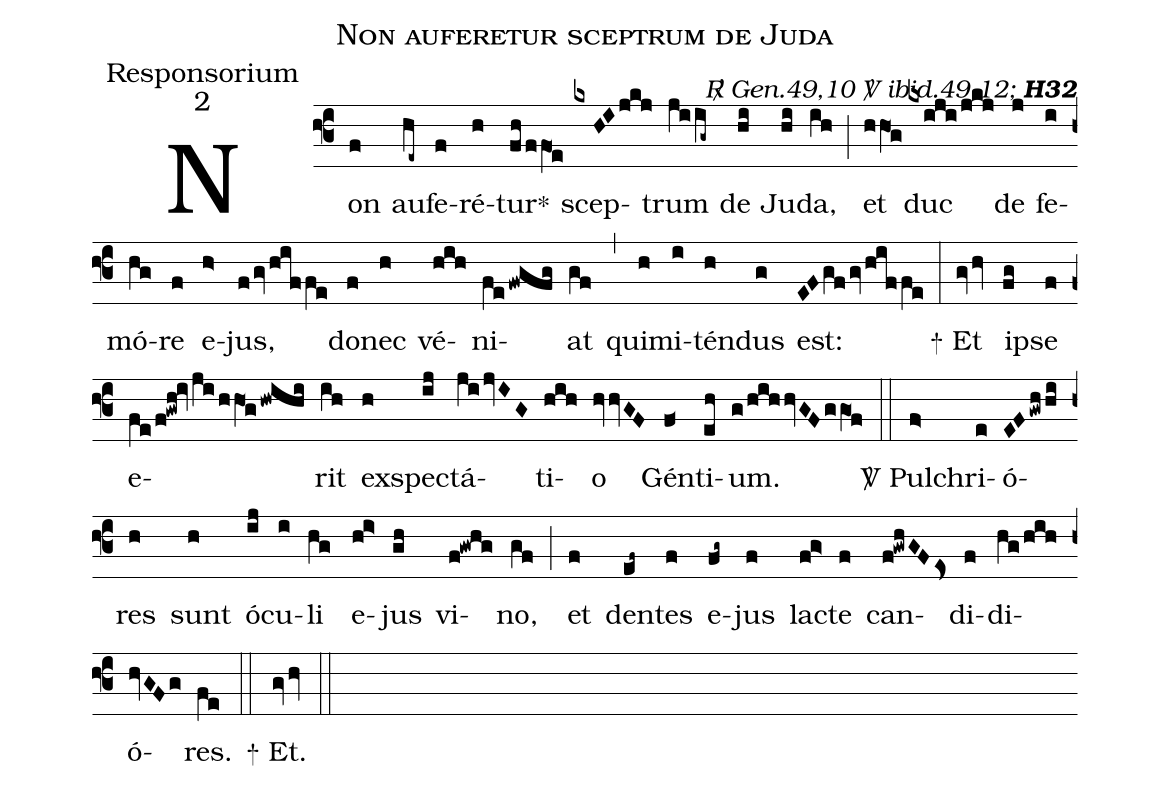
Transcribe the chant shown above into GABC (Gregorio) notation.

name:Non auferetur sceptrum de Juda;
office-part:Responsorium;
mode:2;
commentary:{\itshape\mdseries \Rbar\ Gen.49,10  \Vbar\   ibid.49,12;\/} {\bfseries H32};
%%
(f3) Non(f) au(he~)fe(f)ré(h)tur<sp>*</sp>(fh/ffO1e) scep(kxHIjkj)trum(jiig~) de(hi) Ju(hi)da,(ih) (;)
et(hhO1g) duc(kxiji/jkj) de(j) fe(i)mó(hg)re(f) e(h>)jus,(fgvhiffe) do(f)nec(h) vé(hih)ni(fefwgfg)at(gf) (,)
qui(h)mi(i)tén(h)dus(g) est:(EFgfgvhiffe) (:)
<sp>+</sp> Et(gvhv) i(fg)pse(f) e(fe/f!gwh!ivjihhO1ghwihi)rit(ih) ex(h)spec(ij)tá(jijvIG)ti(hih)o(hvvGF) Gén(f<)ti(eh)um.(g/hihhvGFggO1f) (::)
<sp>V/</sp> Pul(f>)chri(e)ó(EFgwhhi)res(h) sunt(h) ó(ij)cu(i)li(hg) e(h!i>)jus(gh) vi(f!gwhg)no,(gf) (;)
et(f) den(ef~)tes(f) e(fg~)jus(f) lac(f!g>)te(f) can(f!gwhGFEs<)di(f)di(hg/hih)ó(hvGFg)res.(fe) (::)
<sp>+</sp> Et.(gvhv) (::)
